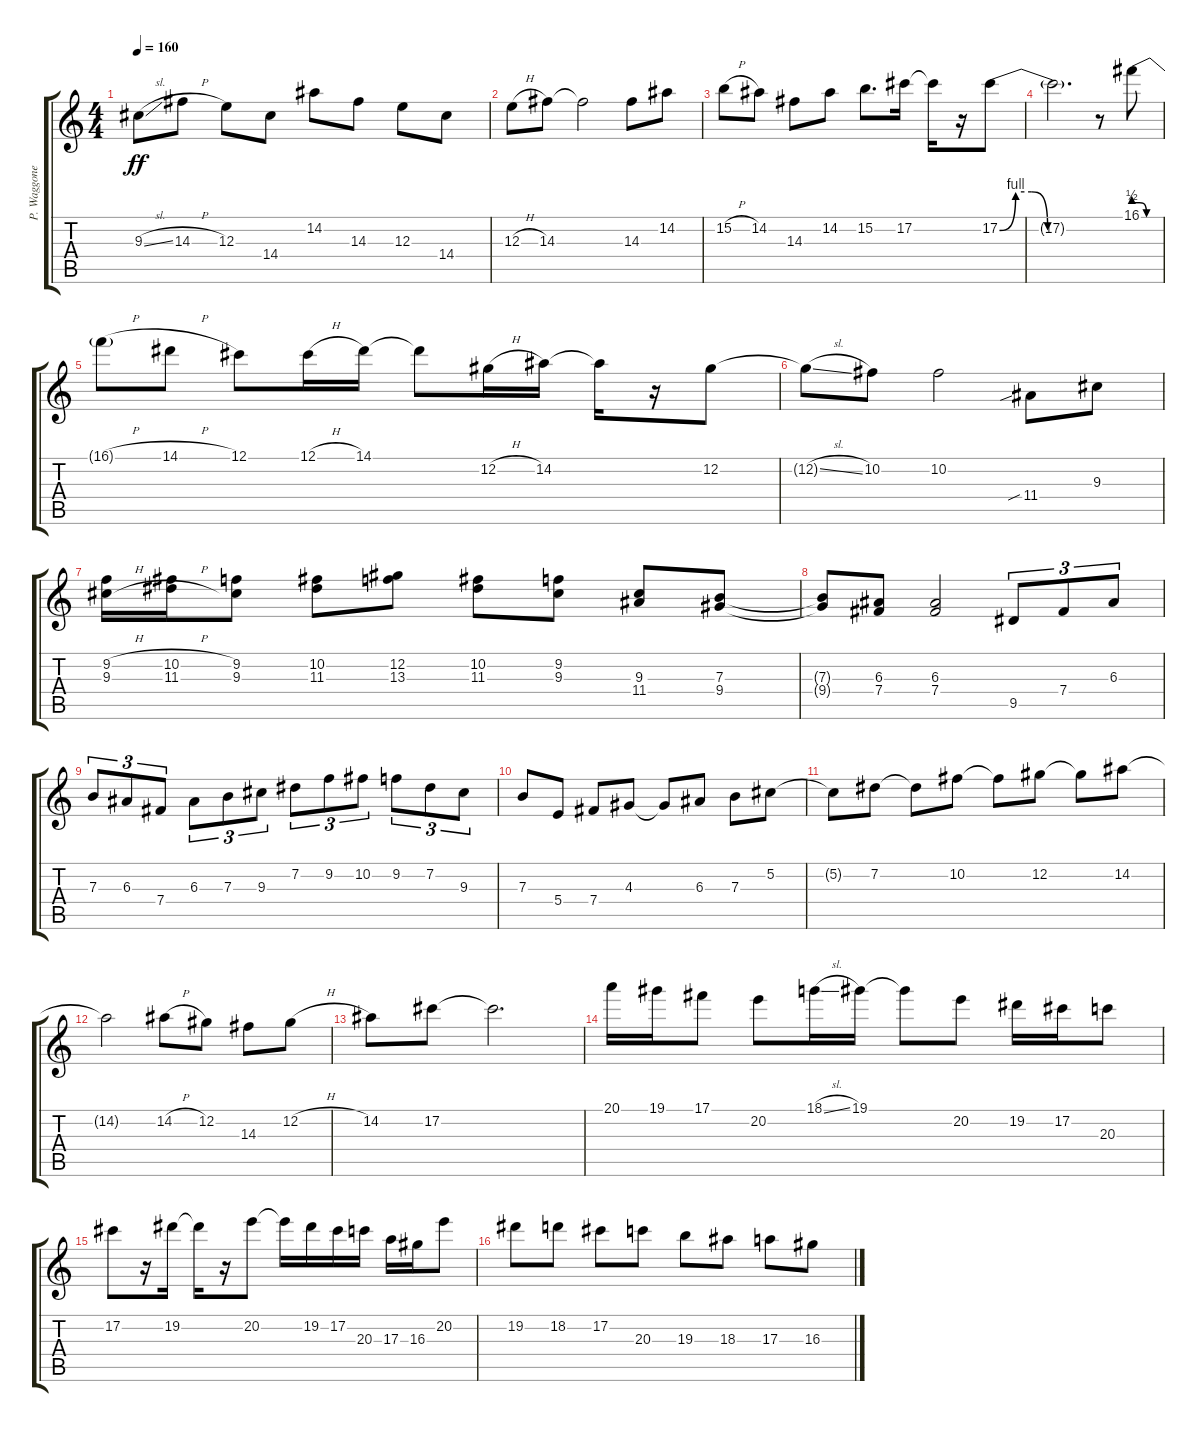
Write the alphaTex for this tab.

\track ("P. Waggoner Lead Gtr." "P. Waggone") {instrument distortionguitar}
\staff {score tabs}
\tuning (Db4 Ab3 E3 B2 Gb2 Db2) {hide}
\ts (4 4)
\tempo 160
\clef g2
\ks c
9.3{sl t}.8{dy ff} 14.3{h}.8 12.3.8 14.4.8 14.2.8 14.3.8 12.3.8 14.4.8 |
12.3{h}.8 14.3.8 14.3{t}.2 14.3.8 14.2.8 |
15.2{h}.8 14.2.8 14.3.8 14.2.8 15.2.8{d} 17.2.16 17.2{t}.16 r.16 17.2{be (custom 0 0 10 4 20 4 30 0 60 0)}.8 |
17.2{t}.2{d} r.8 16.1{be (custom 0 2 15 2 30 0 60 0)}.8 |
16.1{h t}.8 14.1{h}.8 12.1.8 12.1{h}.16 14.1.16 14.1{t}.8 12.2{h}.16 14.2.16 14.2{t}.16 r.16 12.2.8 |
12.2{sl t}.8 10.2.8 10.2.2 11.4{sib}.8 9.3.8 |
(9.2{h} 9.3{h}).16 (10.2{h} 11.3{h}).16 (9.2 9.3).8 (10.2 11.3).8 (12.2 13.3).8 (10.2 11.3).8 (9.2 9.3).8 (9.3 11.4).8 (7.3 9.4).8 |
(7.3{t} 9.4{t}).8 (6.3 7.4).8 (6.3 7.4).2 9.5.8{tu (3 2)} 7.4.8{tu (3 2)} 6.3.8{tu (3 2)} |
7.3.8{tu (3 2)} 6.3.8{tu (3 2)} 7.4.8{tu (3 2)} 6.3.8{tu (3 2)} 7.3.8{tu (3 2)} 9.3.8{tu (3 2)} 7.2.8{tu (3 2)} 9.2.8{tu (3 2)} 10.2.8{tu (3 2)} 9.2.8{tu (3 2)} 7.2.8{tu (3 2)} 9.3.8{tu (3 2)} |
7.3.8 5.4.8 7.4.8 4.3.8 4.3{t}.8 6.3.8 7.3.8 5.2.8 |
5.2{t}.8 7.2.8 7.2{t}.8 10.2.8 10.2{t}.8 12.2.8 12.2{t}.8 14.2.8 |
14.2{t}.2 14.2{h}.8 12.2.8 14.3.8 12.2{h}.8 |
14.2.8 17.2.8 17.2{t}.2{d} |
20.1.16 19.1.16 17.1.8 20.2.8 18.1{sl}.16 19.1.16 19.1{t}.8 20.2.8 19.2.16 17.2.16 20.3.8 |
17.2.8 r.16 19.2.16 19.2{t}.16 r.16 20.2.8 20.2{t}.16 19.2.16 17.2.16 20.3.16 17.3.16 16.3.16 20.2.8 |
19.2.8 18.2.8 17.2.8 20.3.8 19.3.8 18.3.8 17.3.8 16.3.8
